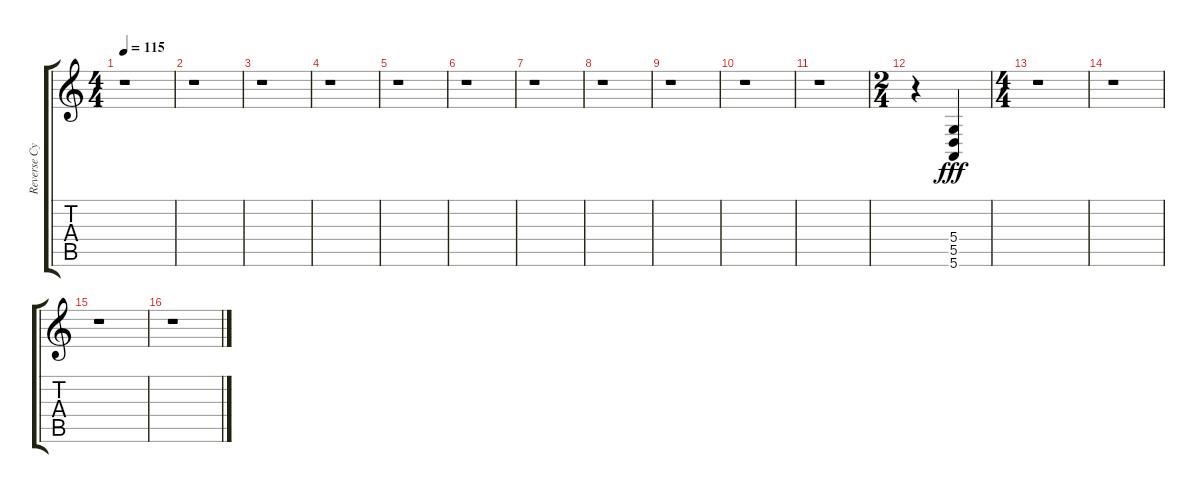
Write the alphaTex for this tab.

\track ("Reverse Cymbal" "Reverse Cy") {instrument reversecymbal}
\staff {score tabs}
\tuning (E4 B3 G3 D3 A2 E2) {hide}
\ts (4 4)
\tempo 115
\clef g2
\ks c
r.1{dy fff} |
r.1 |
r.1 |
r.1 |
r.1 |
r.1 |
r.1 |
r.1 |
r.1 |
r.1 |
r.1 |
\ts (2 4)
r.4 (5.4 5.5 5.6).4 |
\ts (4 4)
r.1 |
r.1 |
r.1 |
r.1
